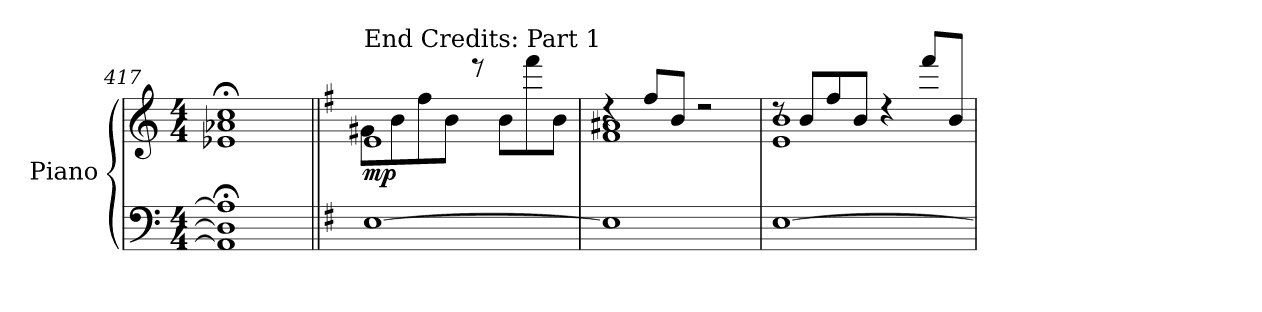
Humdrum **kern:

**kern	**kern	**dynam
*part1	*part1	*part1
*staff2	*staff1	*staff1/2
*I"Piano	*	*
*I'Pno.	*	*
*clefF4	*clefG2	*
*k[]	*k[]	*
*M4/4	*M4/4	*
=417	=417	=417
1AA-];< 1D];< 1A-];<	1e-X;<Z 1a-X;<Z 1cc;<Z	.
!!LO:LB:g=z
=418||	=418||	=418||
*k[f#]	*k[f#]	*
*	*MM125	*
*	*^	*
!	!LO:TX:a:t=End Credits&colon; Part 1	!	!
!	!	!	!LO:DY:b
[1E	1e	8g#X\L	mp
.	.	8b\	.
.	.	8ff#\	.
.	.	8b\J	.
.	.	8reee	.
.	.	8b\L	.
.	.	8fff#\	.
.	.	8b\J	.
=419	=419	=419	=419
1E]	4rdd	1f# 1a#X	.
.	8ff#/L	.	.
.	8b/J	.	.
.	2rdd	.	.
=420	=420	=420	=420
[1E	8rdd	1e 1b	.
.	8b/L	.	.
.	8ff#/	.	.
.	8b/J	.	.
.	4rdd	.	.
.	8fff#/L	.	.
.	8b/J	.	.
*	*v	*v	*
=	=	=
*-	*-	*-
